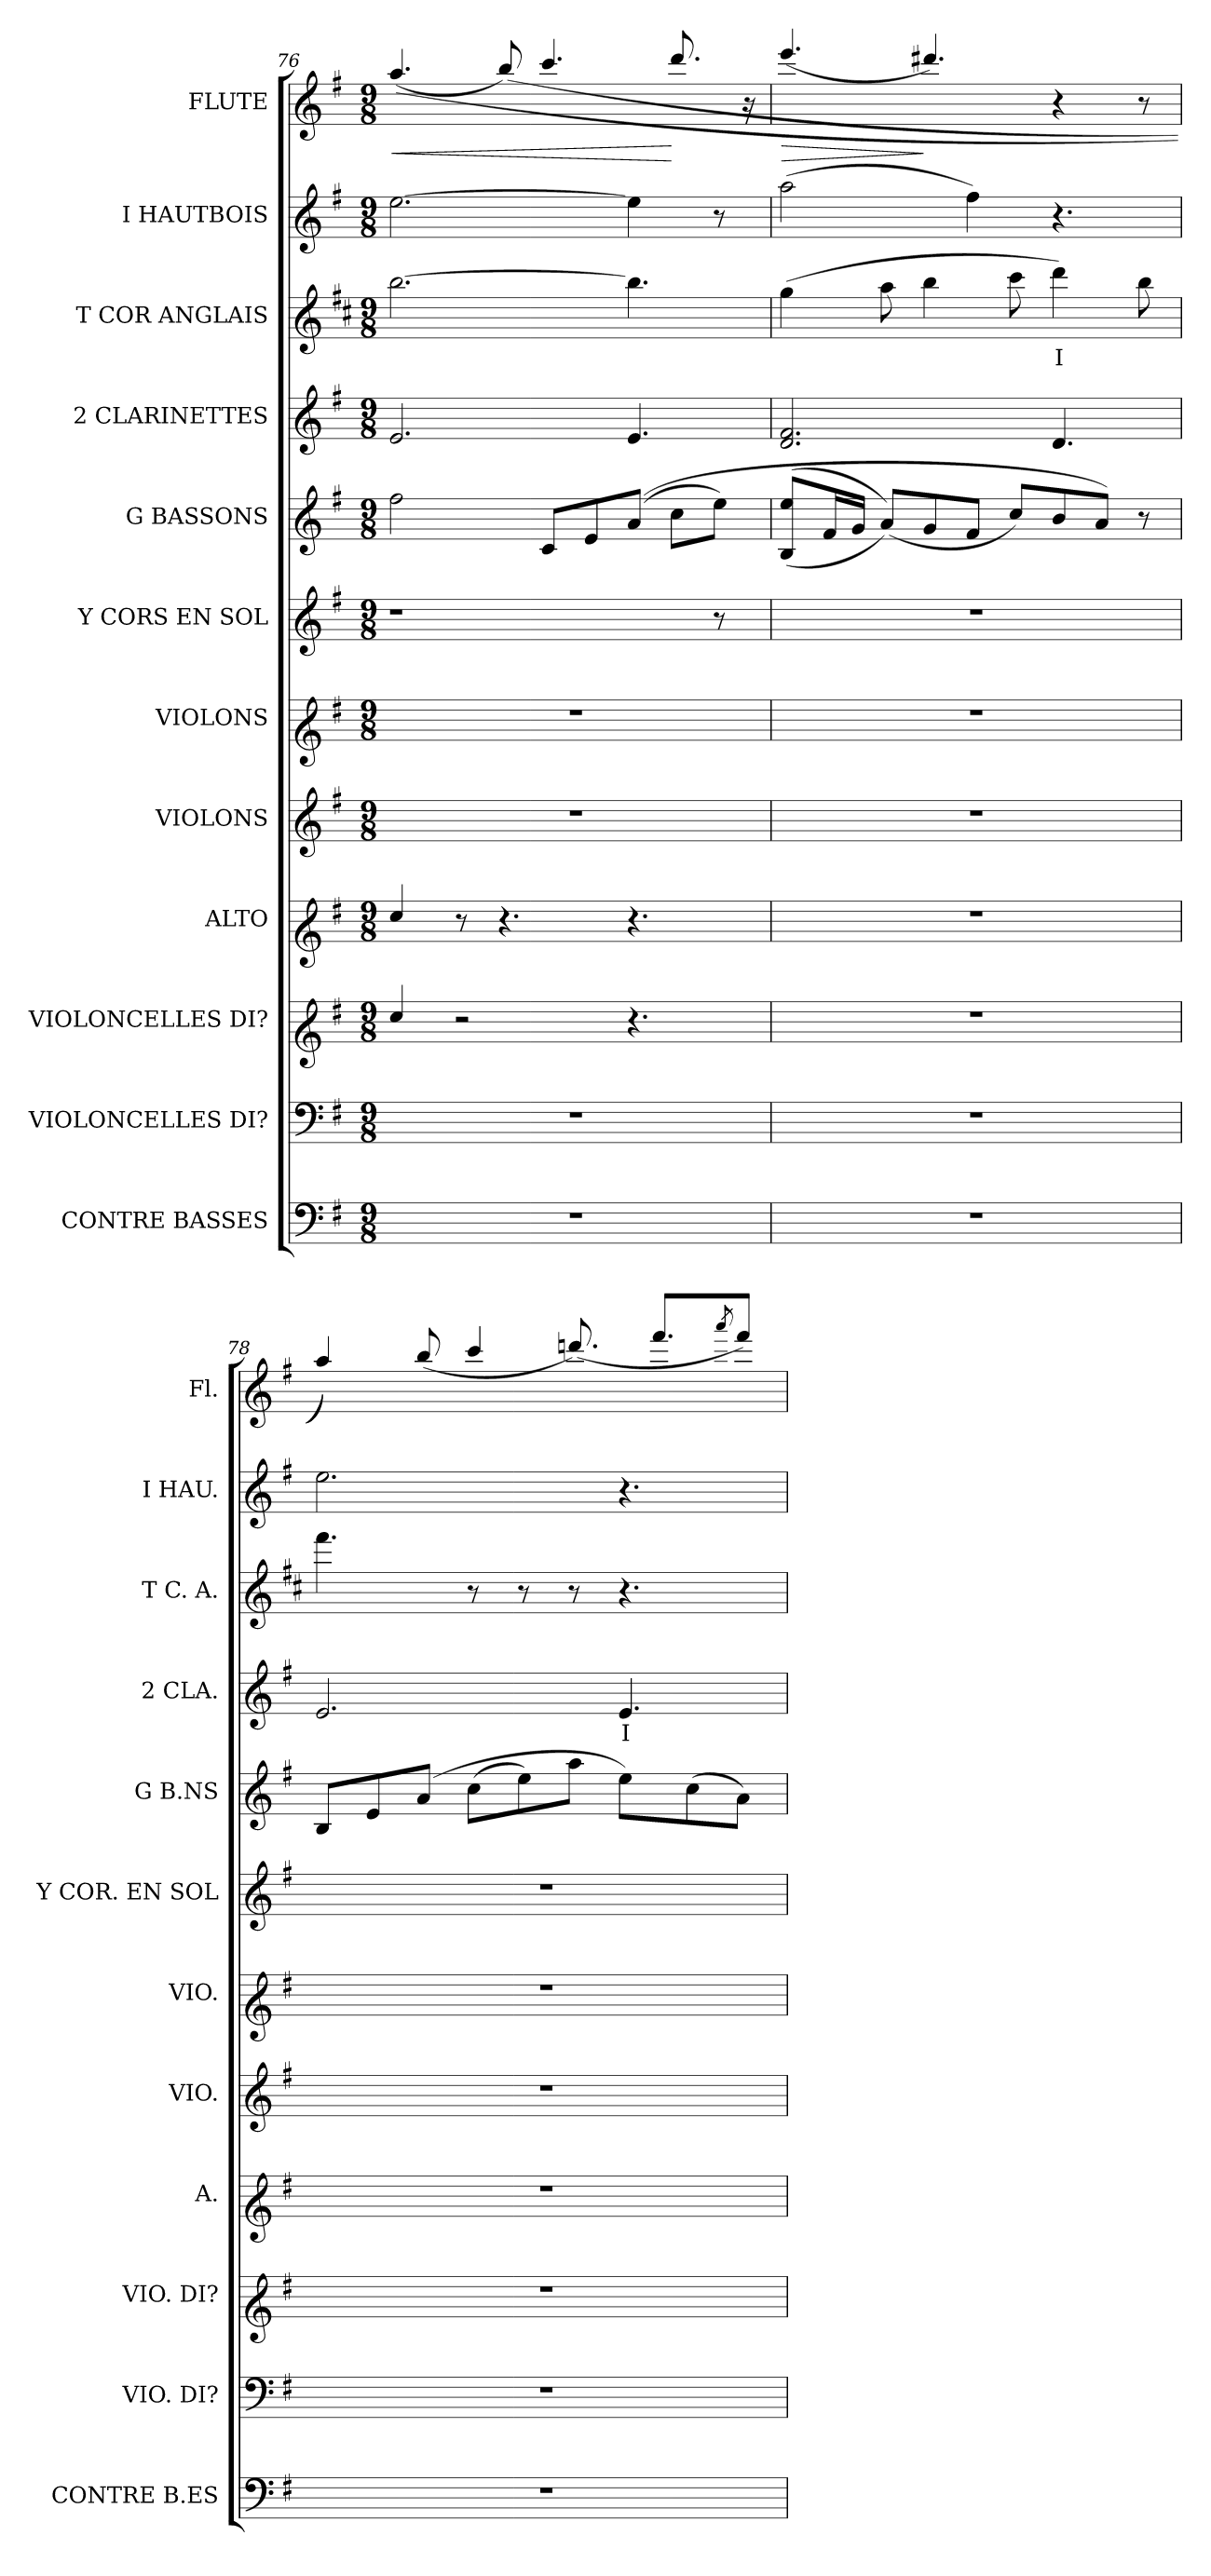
**kern	**kern	**kern	**kern	**kern	**kern	**kern	**kern	**kern	**text	**kern	**text	**kern	**kern	**dynam
*part12	*part11	*part10	*part9	*part8	*part7	*part6	*part5	*part4	*part4	*part3	*part3	*part2	*part1	*part1
*staff12	*staff11	*staff10	*staff9	*staff8	*staff7	*staff6	*staff5	*staff4	*staff4	*staff3	*staff3	*staff2	*staff1	*staff1
*I"CONTRE BASSES	*I"VIOLONCELLES DI?	*I"VIOLONCELLES DI?	*I"ALTO	*I"VIOLONS	*I"VIOLONS	*I"Y CORS EN SOL	*I"G BASSONS	*I"2 CLARINETTES	*	*I"T COR ANGLAIS	*	*I"I HAUTBOIS	*I"FLUTE	*
*I'CONTRE B.ES	*I'VIO. DI?	*I'VIO. DI?	*I'A.	*I'VIO.	*I'VIO.	*I'Y COR. EN SOL	*I'G B.NS	*I'2 CLA.	*	*I'T C. A.	*	*I'I HAU.	*I'Fl.	*
!!LO:LB:g=z
*clefF4	*clefF4	*clefG1	*clefG1	*clefG2	*clefG1	*clefG2	*clefG2	*clefG2	*	*clefG2	*	*clefG2	*clefG2	*
*	*	*	*	*	*	*	*	*	*	*ITrd4c7	*	*	*	*
*k[f#]	*k[f#]	*k[f#]	*k[f#]	*k[f#]	*k[f#]	*k[f#]	*k[f#]	*k[f#]	*	*k[f#]	*	*k[f#]	*k[f#]	*
*G:	*G:	*G:	*G:	*G:	*G:	*G:	*G:	*G:	*	*G:	*	*G:	*G:	*
*M9/8	*M9/8	*M9/8	*M9/8	*M9/8	*M9/8	*M9/8	*M9/8	*M9/8	*	*M9/8	*	*M9/8	*M9/8	*
=76	=76	=76	=76	=76	=76	=76	=76	=76	=76	=76	=76	=76	=76	=76
!LO:N:vis=1	!LO:N:vis=1	!	!	!LO:N:vis=1	!LO:N:vis=1	!	!	!	!	!	!	!	!	!LO:HP:b
8%9r	8%9r	4eei/	4eei/	8%9r	8%9r	1r	2ff#i\	2.ei/	.	[>2.eei\	.	[>2.eei\	((4.aai/	<
.	.	2r	8r	.	.	.	.	.	.	.	.	.	.	.
.	.	.	4.r	.	.	.	.	.	.	.	.	.	(8bbi/)	.
.	.	.	.	.	.	.	8ci/L	.	.	.	.	.	4.ccci/	.
.	.	.	.	.	.	.	8ei/	.	.	.	.	.	.	.
.	.	4.r	4.r	.	.	.	((8ai/J	4.ei/	.	4.eei\]	.	4eei\]	.	.
.	.	.	.	.	.	.	8cci\L	.	.	.	.	.	8.dddi/	[
.	.	.	.	.	.	8r	8eei\J)	.	.	.	.	8r	.	.
.	.	.	.	.	.	.	.	.	.	.	.	.	16r	.
=77	=77	=77	=77	=77	=77	=77	=77	=77	=77	=77	=77	=77	=77	=77
!LO:N:vis=1	!LO:N:vis=1	!LO:N:vis=1	!LO:N:vis=1	!LO:N:vis=1	!LO:N:vis=1	!LO:N:vis=1	!	!	!	!	!	!	!	!LO:HP:b
8%9r	8%9r	8%9r	8%9r	8%9r	8%9r	8%9r	((8Bi/ 8eeiL	2.di/ 2.f#i	.	(4cci\	.	(2aai\	(4.eeei/	>
.	.	.	.	.	.	.	16f#i/L	.	.	.	.	.	.	.
.	.	.	.	.	.	.	16gi/JJ	.	.	.	.	.	.	.
.	.	.	.	.	.	.	(8ai/L))	.	.	8ddi\	.	.	.	.
.	.	.	.	.	.	.	8gi/	.	.	4eei\	.	.	4.ddd#Xi/)	]
.	.	.	.	.	.	.	8f#i/J	.	.	.	.	4ff#i\)	.	.
.	.	.	.	.	.	.	8cci/L)	.	.	8ff#i\	.	.	.	.
!	!	!	!	!	!	!	!	!	!	!	!LO:LY:b:color=#000000	!	!	!
.	.	.	.	.	.	.	8bi/	4.di/	.	4ggi\)	I	4.r	4r	.
.	.	.	.	.	.	.	8ai/J)	.	.	.	.	.	.	.
.	.	.	.	.	.	.	8r	.	.	8eei\	.	.	8r	.
=78	=78	=78	=78	=78	=78	=78	=78	=78	=78	=78	=78	=78	=78	=78
!LO:N:vis=1	!LO:N:vis=1	!LO:N:vis=1	!LO:N:vis=1	!LO:N:vis=1	!LO:N:vis=1	!LO:N:vis=1	!	!	!	!	!	!	!	!
8%9r	8%9r	8%9r	8%9r	8%9r	8%9r	8%9r	8Bi/L	2.ei/	.	4.bbi\	.	2.eei\	4aai/))	.
.	.	.	.	.	.	.	8ei/	.	.	.	.	.	.	.
.	.	.	.	.	.	.	(8ai/J	.	.	.	.	.	(8bbi/	.
.	.	.	.	.	.	.	(8cci\L	.	.	8r	.	.	4ccci/	.
.	.	.	.	.	.	.	8eei\)	.	.	8r	.	.	.	.
.	.	.	.	.	.	.	8aai\J	.	.	8r	.	.	(8.dddni/)	.
!	!	!	!	!	!	!	!	!	!LO:LY:b:color=#000000	!	!	!	!	!
.	.	.	.	.	.	.	8eei\L)	4.ei/	I	4.r	.	4.r	.	.
.	.	.	.	.	.	.	.	.	.	.	.	.	8.fff#i/L	.
.	.	.	.	.	.	.	(8cci\	.	.	.	.	.	.	.
.	.	.	.	.	.	.	.	.	.	.	.	.	8qaaai/	.
.	.	.	.	.	.	.	8ai\J)	.	.	.	.	.	8fff#i/J)	.
=	=	=	=	=	=	=	=	=	=	=	=	=	=	=
*-	*-	*-	*-	*-	*-	*-	*-	*-	*-	*-	*-	*-	*-	*-
